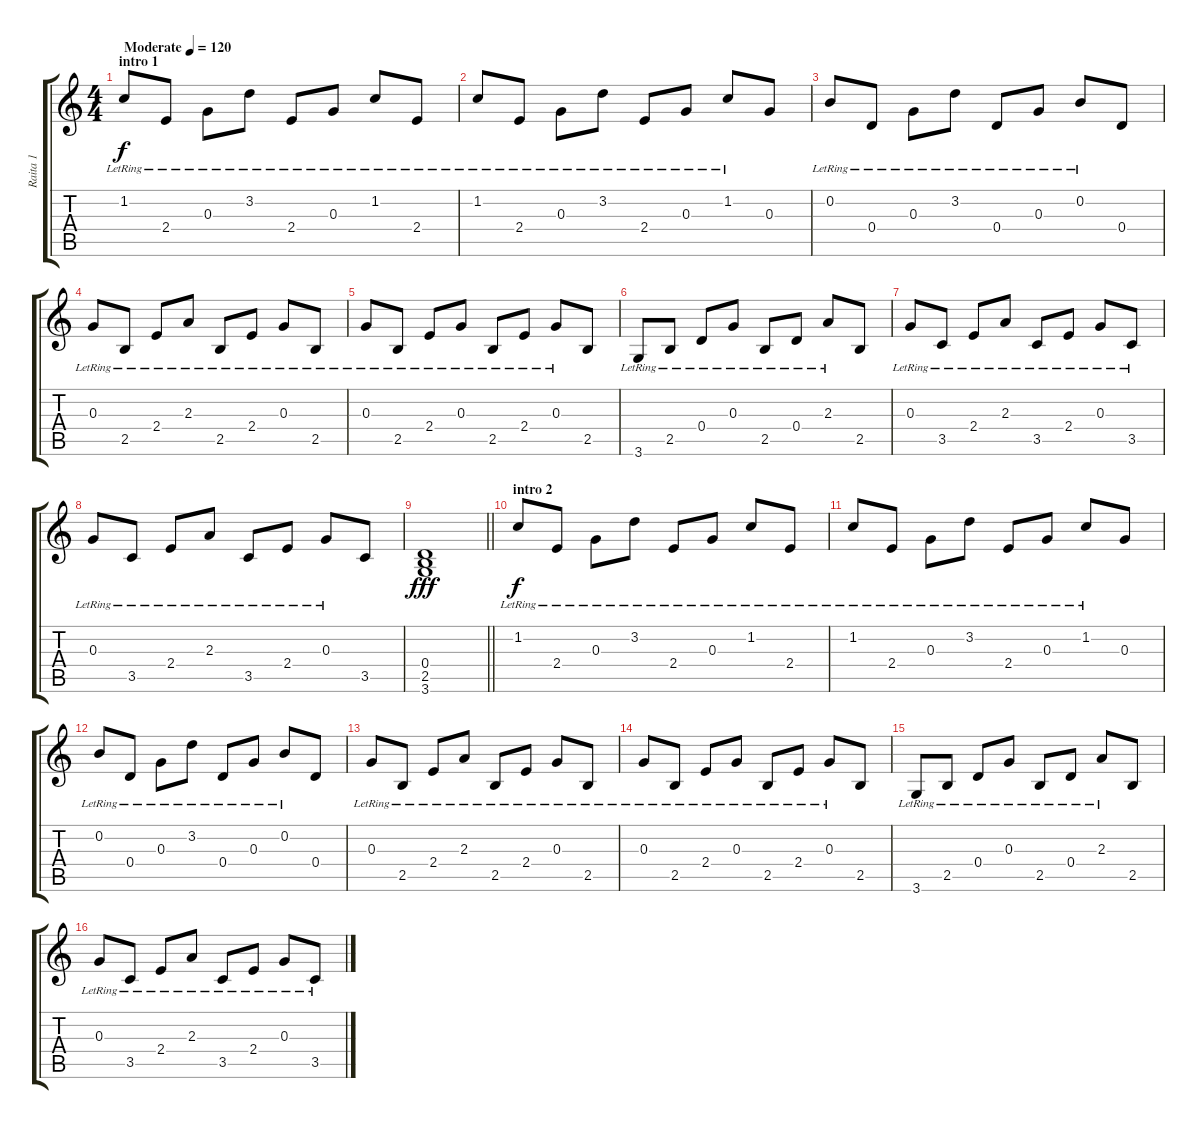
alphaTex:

\track ("Raita 1" "Raita 1") {instrument electricguitarjazz}
\staff {score tabs}
\tuning (E4 B3 G3 D3 A2 E2) {hide}
\ts (4 4)
\section ("" "intro 1")
\tempo (120 "Moderate")
\clef g2
\ks c
1.2{lr}.8{dy f instrument electricguitarjazz} 2.4{lr}.8 0.3{lr}.8 3.2{lr}.8 2.4{lr}.8 0.3{lr}.8 1.2{lr}.8 2.4{lr}.8 |
1.2{lr}.8 2.4{lr}.8 0.3{lr}.8 3.2{lr}.8 2.4{lr}.8 0.3{lr}.8 1.2{lr}.8 0.3.8 |
0.2{lr}.8 0.4{lr}.8 0.3{lr}.8 3.2{lr}.8 0.4{lr}.8 0.3{lr}.8 0.2{lr}.8 0.4.8 |
0.3{lr}.8 2.5{lr}.8 2.4{lr}.8 2.3{lr}.8 2.5{lr}.8 2.4{lr}.8 0.3{lr}.8 2.5{lr}.8 |
0.3{lr}.8 2.5{lr}.8 2.4{lr}.8 0.3{lr}.8 2.5{lr}.8 2.4{lr}.8 0.3{lr}.8 2.5.8 |
3.6{lr}.8 2.5{lr}.8 0.4{lr}.8 0.3{lr}.8 2.5{lr}.8 0.4{lr}.8 2.3{lr}.8 2.5.8 |
0.3{lr}.8 3.5{lr}.8 2.4{lr}.8 2.3{lr}.8 3.5{lr}.8 2.4{lr}.8 0.3{lr}.8 3.5{lr}.8 |
0.3{lr}.8 3.5{lr}.8 2.4{lr}.8 2.3{lr}.8 3.5{lr}.8 2.4{lr}.8 0.3{lr}.8 3.5.8 |
\barLineRight lightlight
(0.4 2.5 3.6).1{dy fff} |
\section ("" "intro 2")
1.2{lr}.8{dy f} 2.4{lr}.8 0.3{lr}.8 3.2{lr}.8 2.4{lr}.8 0.3{lr}.8 1.2{lr}.8 2.4{lr}.8 |
1.2{lr}.8 2.4{lr}.8 0.3{lr}.8 3.2{lr}.8 2.4{lr}.8 0.3{lr}.8 1.2{lr}.8 0.3.8 |
0.2{lr}.8 0.4{lr}.8 0.3{lr}.8 3.2{lr}.8 0.4{lr}.8 0.3{lr}.8 0.2{lr}.8 0.4.8 |
0.3{lr}.8 2.5{lr}.8 2.4{lr}.8 2.3{lr}.8 2.5{lr}.8 2.4{lr}.8 0.3{lr}.8 2.5{lr}.8 |
0.3{lr}.8 2.5{lr}.8 2.4{lr}.8 0.3{lr}.8 2.5{lr}.8 2.4{lr}.8 0.3{lr}.8 2.5.8 |
3.6{lr}.8 2.5{lr}.8 0.4{lr}.8 0.3{lr}.8 2.5{lr}.8 0.4{lr}.8 2.3{lr}.8 2.5.8 |
0.3{lr}.8 3.5{lr}.8 2.4{lr}.8 2.3{lr}.8 3.5{lr}.8 2.4{lr}.8 0.3{lr}.8 3.5{lr}.8
